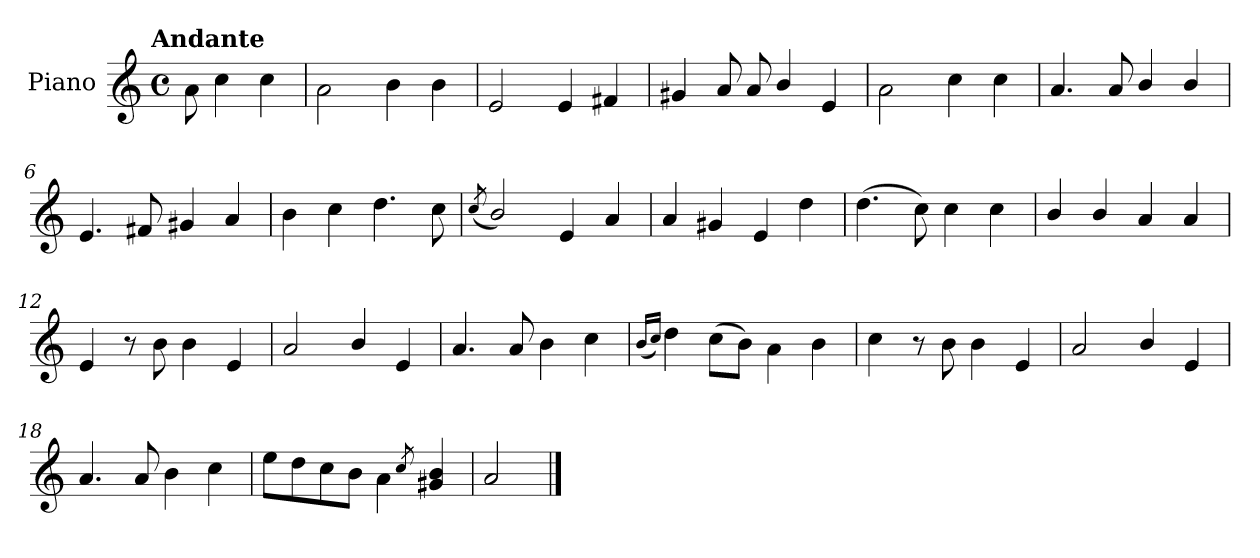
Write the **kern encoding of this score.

**kern
*part1
*staff1
*I"Piano
*I'Pno.
*clefG2
*k[]
!!LO:TX:omd:t=Andante
*M4/4
*met(c)
*MM92
=
8a\
4cc\
4cc\
=1
2a\
4b\
4b\
=2
2e/
4e/
4f#X/
=3
4g#X/
8a/
8a/
4b/
4e/
=4
2a\
4cc\
4cc\
!!LO:LB:g=z
=5
4.a/
8a/
4b/
4b/
=6
4.e/
8f#X/
4g#X/
4a/
=7
4b\
4cc\
4.dd\
8cc\
=8
(<8qcc/
2b/)
4e/
4a/
=9
4a/
4g#X/
4e/
4dd\
=10
(>4.dd\
8cc\)
4cc\
4cc\
!!LO:LB:g=z
=11
4b/
4b/
4a/
4a/
=12
4e/
8r
8b\
4b\
4e/
=13
2a/
4b/
4e/
=14
4.a/
8a/
4b\
4cc\
=15
(<16qqb/LL
16qqcc/JJ)
4dd\
(>8cc\L
8b\J)
4a\
4b\
!!LO:LB:g=z
=16
4cc\
8r
8b\
4b\
4e/
=17
2a/
4b/
4e/
=18
4.a/
8a/
4b\
4cc\
=19
8ee\L
8dd\
8cc\
8b\J
4a\
8qcc/
4g#X/ 4b/
=20
2a/
==
*-
